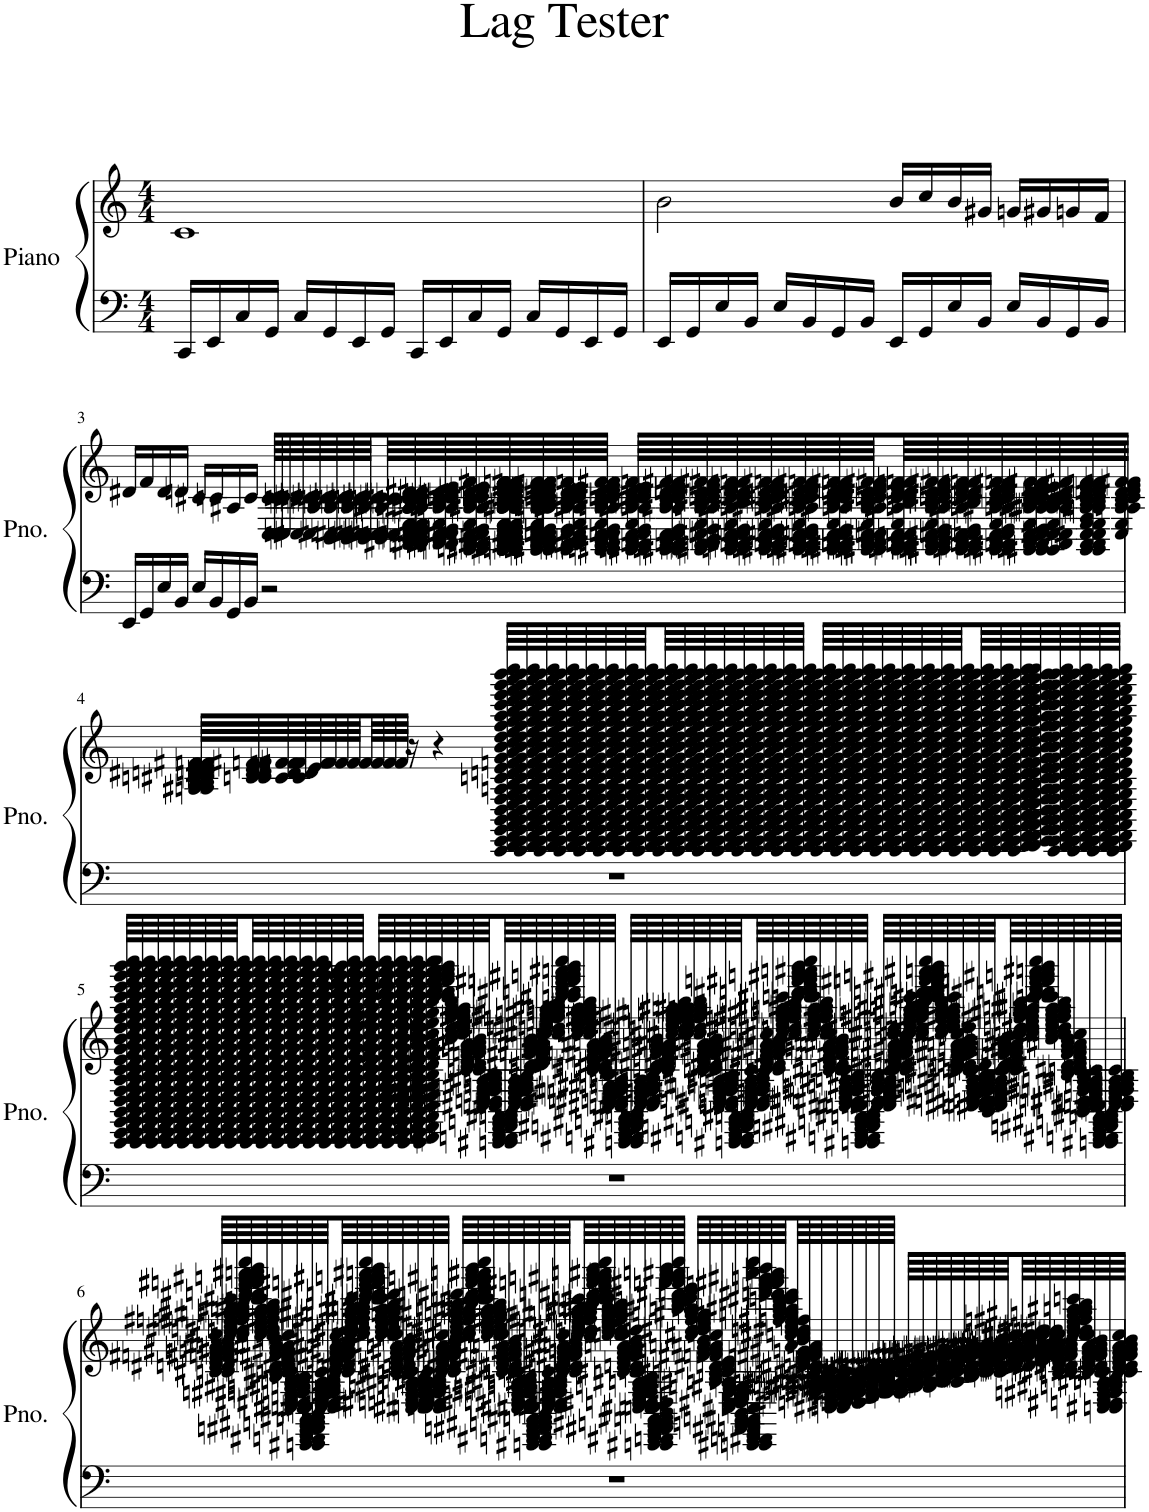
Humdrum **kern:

**kern	**kern
*part1	*part1
*staff2	*staff1
*I"Piano	*
*I'Pno.	*
*clefF4	*clefG2
*k[]	*k[]
*M4/4	*M4/4
=1	=1
16CC/LL	1c
16EE/	.
16C/	.
16GG/JJ	.
16C/LL	.
16GG/	.
16EE/	.
16GG/JJ	.
16CC/LL	.
16EE/	.
16C/	.
16GG/JJ	.
16C/LL	.
16GG/	.
16EE/	.
16GG/JJ	.
=2	=2
16EE/LL	2b\
16GG/	.
16E/	.
16BB/JJ	.
16E/LL	.
16BB/	.
16GG/	.
16BB/JJ	.
16EE/LL	16b/LL
16GG/	16cc/
16E/	16b/
16BB/JJ	16g#X/JJ
16E/LL	16gn/LL
16BB/	16g#X/
16GG/	16gn/
16BB/JJ	16f/JJ
!!LO:LB:g=z
=3	=3
16EE/LL	16d#X/LL
16GG/	16f/
16E/	16d#/
16BB/JJ	16dn/JJ
16E/LL	16c#X/LL
16BB/	16cn/
16GG/	16A#X/
16BB/JJ	16c/JJ
2r	64C/ 64c/LLLL
.	64C/ 64c/
.	64C/ 64c/
.	64Cn/ 64C#X/ 64cn/ 64c#X/
.	64A#/ 64cn/ 64c#X/
.	64BB/ 64Cn/ 64C#X/ 64A#/ 64cn/ 64c#X/
.	64BB/ 64Cn/ 64C#X/ 64A#/ 64cn/ 64c#X/
.	64BB/ 64Cn/ 64C#X/ 64A#/ 64cn/ 64c#X/
.	64BB/ 64Cn/ 64C#X/ 64A#/ 64cn/ 64c#X/
.	64AAn/ 64AAn/ 64AAn/ 64AA#X/ 64AA#X/ 64AA#X/ 64BB/ 64BB/ 64BB/ 64Cn/ 64Cn/ 64Cn/ 64C#X/ 64D/ 64D/ 64D/ 64E/ 64E/ 64E/ 64E/ 64An/ 64An/ 64An/ 64An/ 64A#X/ 64A#X/ 64A#X/ 64A#X/ 64cn/ 64cn/ 64cn/ 64cn/ 64c#X/ 64c#X/ 64c#X/ 64c#X/ 64d#X/ 64d#/ 64d#/ 64d#/
.	64AAn/ 64AA#X/ 64BB/ 64Cn/ 64C#X/ 64D/ 64E/ 64An/ 64A#X/ 64B/ 64cn/ 64c#X/ 64dn/ 64d#X/ 64e/
.	64GGn/ 64GG#X/ 64AAn/ 64AA#X/ 64BB/ 64Cn/ 64C#X/ 64D/ 64E/ 64An/ 64A#X/ 64B/ 64cn/ 64c#X/ 64dn/ 64d#X/ 64e/ 64f/
.	64GGn/ 64GGn/ 64GGn/ 64GGn/ 64GGn/ 64GGn/ 64GG#X/ 64GG#X/ 64GG#X/ 64GG#X/ 64GG#X/ 64GG#X/ 64AAn/ 64AAn/ 64AAn/ 64AAn/ 64AAn/ 64AAn/ 64AA#X/ 64AA#X/ 64AA#X/ 64AA#X/ 64AA#X/ 64AA#X/ 64BB/ 64BB/ 64BB/ 64BB/ 64BB/ 64BB/ 64Cn/ 64Cn/ 64Cn/ 64Cn/ 64Cn/ 64Cn/ 64C#X/ 64C#X/ 64C#X/ 64C#X/ 64C#X/ 64D/ 64D/ 64D/ 64D/ 64D/ 64E/ 64E/ 64E/ 64E/ 64E/ 64An/ 64An/ 64An/ 64An/ 64An/ 64An/ 64A#X/ 64B/ 64B/ 64B/ 64B/ 64B/ 64B/ 64cn/ 64cn/ 64cn/ 64cn/ 64cn/ 64cn/ 64c#X/ 64c#X/ 64c#X/ 64c#X/ 64c#X/ 64c#X/ 64dn/ 64dn/ 64dn/ 64dn/ 64dn/ 64dn/ 64d#X/ 64d#X/ 64d#X/ 64d#X/ 64e/ 64e/ 64e/ 64e/ 64e/ 64e/ 64fn/ 64fn/ 64fn/ 64fn/ 64fn/ 64fn/ 64f#X/ 64f#X/ 64f#X/ 64f#X/ 64f#X/ 64f#X/
.	64GGn/ 64GG#X/ 64GG#X/ 64AAn/ 64AAn/ 64AA#X/ 64AA#X/ 64BB/ 64BB/ 64Cn/ 64Cn/ 64C#X/ 64D/ 64D/ 64E/ 64An/ 64An/ 64A#X/ 64A#X/ 64B/ 64B/ 64cn/ 64cn/ 64c#X/ 64c#X/ 64dn/ 64dn/ 64d#X/ 64e/ 64e/ 64fn/ 64fn/ 64f#X/ 64f#X/
.	64GG#/ 64AAn/ 64AA#X/ 64BB/ 64Cn/ 64C#X/ 64D/ 64E/ 64An/ 64A#X/ 64B/ 64cn/ 64c#X/ 64dn/ 64d#X/ 64e/ 64f#/
.	64GGn/ 64GG#X/ 64AAn/ 64AA#X/ 64BB/ 64Cn/ 64C#X/ 64D/ 64E/ 64An/ 64A#X/ 64B/ 64cn/ 64c#X/ 64dn/ 64d#X/ 64e/ 64fn/ 64f#X/JJJJ
.	64GGn/ 64GG#X/ 64AAn/ 64AA#X/ 64BB/ 64Cn/ 64C#X/ 64D/ 64E/ 64An/ 64A#X/ 64B/ 64cn/ 64c#X/ 64dn/ 64d#X/ 64e/ 64f#/LLLL
.	64GGn/ 64GG#X/ 64AAn/ 64AA#X/ 64BB/ 64Cn/ 64C#X/ 64D/ 64An/ 64A#X/ 64B/ 64cn/ 64c#X/ 64dn/ 64d#X/ 64e/ 64fn/ 64f#X/
.	64GG#/ 64AAn/ 64AA#X/ 64BB/ 64C#/ 64D/ 64E/ 64An/ 64A#X/ 64B/ 64cn/ 64c#X/ 64dn/ 64d#X/ 64e/ 64fn/ 64f#X/
.	64GGn/ 64GG#X/ 64AAn/ 64AA#X/ 64BB/ 64Cn/ 64C#X/ 64D/ 64E/ 64A#/ 64B/ 64cn/ 64c#X/ 64dn/ 64d#X/ 64e/ 64fn/ 64f#X/
.	64GGn/ 64GG#X/ 64AAn/ 64AA#X/ 64BB/ 64Cn/ 64C#X/ 64D/ 64E/ 64An/ 64A#X/ 64B/ 64cn/ 64c#X/ 64dn/ 64d#X/ 64e/ 64fn/ 64f#X/
.	64GGn/ 64GG#X/ 64AAn/ 64AA#X/ 64BB/ 64Cn/ 64C#X/ 64D/ 64E/ 64An/ 64A#X/ 64B/ 64cn/ 64c#X/ 64dn/ 64d#X/ 64e/ 64fn/ 64f#X/
.	64GGn/ 64GG#X/ 64AAn/ 64AA#X/ 64BB/ 64Cn/ 64C#X/ 64D/ 64E/ 64An/ 64A#X/ 64B/ 64cn/ 64c#X/ 64dn/ 64d#X/ 64e/ 64fn/ 64f#X/
.	64GGn/ 64GG#X/ 64AAn/ 64AA#X/ 64BB/ 64Cn/ 64C#X/ 64E/ 64An/ 64A#X/ 64B/ 64cn/ 64c#X/ 64dn/ 64d#X/ 64e/ 64fn/ 64f#X/
.	64GGn/ 64GG#X/ 64AAn/ 64AA#X/ 64BB/ 64Cn/ 64C#X/ 64E/ 64A#/ 64B/ 64cn/ 64c#X/ 64dn/ 64d#X/ 64e/ 64fn/ 64f#X/
.	64GGn/ 64GG#X/ 64AAn/ 64AA#X/ 64BB/ 64Cn/ 64C#X/ 64D/ 64E/ 64An/ 64A#X/ 64B/ 64cn/ 64c#X/ 64dn/ 64d#X/ 64e/ 64fn/ 64f#X/
.	64GGn/ 64GG#X/ 64AAn/ 64AA#X/ 64BB/ 64Cn/ 64C#X/ 64D/ 64A#/ 64B/ 64cn/ 64c#X/ 64dn/ 64d#X/ 64e/ 64fn/ 64f#X/
.	64GGn/ 64GG#X/ 64AAn/ 64AA#X/ 64BB/ 64Cn/ 64C#X/ 64D/ 64E/ 64An/ 64A#X/ 64B/ 64cn/ 64c#X/ 64dn/ 64d#X/ 64e/ 64fn/ 64f#X/
.	64GGn/ 64GG#X/ 64AAn/ 64AA#X/ 64BB/ 64Cn/ 64C#X/ 64D/ 64E/ 64An/ 64A#X/ 64B/ 64cn/ 64c#X/ 64dn/ 64d#X/ 64e/ 64fn/ 64f#X/
.	64GG#/ 64AA#/ 64Cn/ 64C#X/ 64E/ 64An/ 64A#X/ 64B/ 64cn/ 64c#X/ 64d#/ 64e/ 64f#/
.	64GG#/ 64GG#/ 64AA#/ 64AA#/ 64Cn/ 64Cn/ 64C#X/ 64C#X/ 64E/ 64E/ 64F/ 64An/ 64An/ 64A#X/ 64B/ 64B/ 64cn/ 64cn/ 64c#X/ 64c#X/ 64dn/ 64dn/ 64d#X/ 64d#X/ 64e/ 64e/ 64fn/ 64fn/ 64f#X/ 64f#X/
.	64C#/ 64E/ 64An/ 64A#X/ 64B/ 64cn/ 64c#X/ 64dn/ 64d#X/ 64e/ 64fn/ 64f#X/JJJJ
!!LO:LB:g=z
=4	=4
1r	64An/ 64An/ 64A#X/ 64B/ 64B/ 64cn/ 64cn/ 64c#X/ 64c#X/ 64dn/ 64dn/ 64d#X/ 64e/ 64e/ 64fn/ 64fn/ 64f#X/ 64f#X/LLLL
.	64cn/ 64c#X/ 64dn/ 64d#X/ 64e/ 64fn/ 64f#X/
.	64c#/ 64d#/ 64fn/ 64f#X/
.	64c#/ 64d#/ 64f#/
.	64e/ 64f#/
.	64f#/
.	64f#/
.	64f#/
.	64f#/
.	64f#/
.	64f#/
.	64f#/JJJJ
.	16r
.	4r
.	64CC/ 64DD/ 64EE/ 64FF/ 64GG/ 64AA/ 64BB/ 64C/ 64D/ 64E/ 64F/ 64G/ 64An/ 64B/ 64cn/ 64dn/ 64e/ 64fn/ 64g/ 64a/ 64b/ 64cc/ 64dd/ 64ee/ 64ff/ 64gg/ 64aa/ 64bb/ 64ccc/ 64ddd/ 64eee/ 64fff/ 64ggg/ 64aaa/ 64bbb/ 64cccc/LLLL
.	64CC/ 64DD/ 64EE/ 64FF/ 64GG/ 64AA/ 64BB/ 64C/ 64D/ 64E/ 64F/ 64G/ 64A/ 64B/ 64c/ 64d/ 64e/ 64f/ 64g/ 64a/ 64b/ 64cc/ 64dd/ 64ee/ 64ff/ 64gg/ 64aa/ 64bb/ 64ccc/ 64ddd/ 64eee/ 64fff/ 64ggg/ 64aaa/ 64bbb/ 64cccc/
.	64CC/ 64DD/ 64EE/ 64FF/ 64GG/ 64AA/ 64BB/ 64C/ 64D/ 64E/ 64F/ 64G/ 64A/ 64B/ 64c/ 64d/ 64e/ 64f/ 64g/ 64a/ 64b/ 64cc/ 64dd/ 64ee/ 64ff/ 64gg/ 64aa/ 64bb/ 64ccc/ 64ddd/ 64eee/ 64fff/ 64ggg/ 64aaa/ 64bbb/ 64cccc/
.	64CC/ 64DD/ 64EE/ 64FF/ 64GG/ 64AA/ 64BB/ 64C/ 64D/ 64E/ 64F/ 64G/ 64A/ 64B/ 64c/ 64d/ 64e/ 64f/ 64g/ 64a/ 64b/ 64cc/ 64dd/ 64ee/ 64ff/ 64gg/ 64aa/ 64bb/ 64ccc/ 64ddd/ 64eee/ 64fff/ 64ggg/ 64aaa/ 64bbb/ 64cccc/
.	64CC/ 64DD/ 64EE/ 64FF/ 64GG/ 64AA/ 64BB/ 64C/ 64D/ 64E/ 64F/ 64G/ 64A/ 64B/ 64c/ 64d/ 64e/ 64f/ 64g/ 64a/ 64b/ 64cc/ 64dd/ 64ee/ 64ff/ 64gg/ 64aa/ 64bb/ 64ccc/ 64ddd/ 64eee/ 64fff/ 64ggg/ 64aaa/ 64bbb/ 64cccc/
.	64CC/ 64DD/ 64EE/ 64FF/ 64GG/ 64AA/ 64BB/ 64C/ 64D/ 64E/ 64F/ 64G/ 64A/ 64B/ 64c/ 64d/ 64e/ 64f/ 64g/ 64a/ 64b/ 64cc/ 64dd/ 64ee/ 64ff/ 64gg/ 64aa/ 64bb/ 64ccc/ 64ddd/ 64eee/ 64fff/ 64ggg/ 64aaa/ 64bbb/ 64cccc/
.	64CC/ 64DD/ 64EE/ 64FF/ 64GG/ 64AA/ 64BB/ 64C/ 64D/ 64E/ 64F/ 64G/ 64A/ 64B/ 64c/ 64d/ 64e/ 64f/ 64g/ 64a/ 64b/ 64cc/ 64dd/ 64ee/ 64ff/ 64gg/ 64aa/ 64bb/ 64ccc/ 64ddd/ 64eee/ 64fff/ 64ggg/ 64aaa/ 64bbb/ 64cccc/
.	64CC/ 64DD/ 64EE/ 64FF/ 64GG/ 64AA/ 64BB/ 64C/ 64D/ 64E/ 64F/ 64G/ 64A/ 64B/ 64c/ 64d/ 64e/ 64f/ 64g/ 64a/ 64b/ 64cc/ 64dd/ 64ee/ 64ff/ 64gg/ 64aa/ 64bb/ 64ccc/ 64ddd/ 64eee/ 64fff/ 64ggg/ 64aaa/ 64bbb/ 64cccc/
.	64CC/ 64DD/ 64EE/ 64FF/ 64GG/ 64AA/ 64BB/ 64C/ 64D/ 64E/ 64F/ 64G/ 64A/ 64B/ 64c/ 64d/ 64e/ 64f/ 64g/ 64a/ 64b/ 64cc/ 64dd/ 64ee/ 64ff/ 64gg/ 64aa/ 64bb/ 64ccc/ 64ddd/ 64eee/ 64fff/ 64ggg/ 64aaa/ 64bbb/ 64cccc/
.	64CC/ 64DD/ 64EE/ 64FF/ 64GG/ 64AA/ 64BB/ 64C/ 64D/ 64E/ 64F/ 64G/ 64A/ 64B/ 64c/ 64d/ 64e/ 64f/ 64g/ 64a/ 64b/ 64cc/ 64dd/ 64ee/ 64ff/ 64gg/ 64aa/ 64bb/ 64ccc/ 64ddd/ 64eee/ 64fff/ 64ggg/ 64aaa/ 64bbb/ 64cccc/
.	64CC/ 64DD/ 64EE/ 64FF/ 64GG/ 64AA/ 64BB/ 64C/ 64D/ 64E/ 64F/ 64G/ 64A/ 64B/ 64c/ 64d/ 64e/ 64f/ 64g/ 64a/ 64b/ 64cc/ 64dd/ 64ee/ 64ff/ 64gg/ 64aa/ 64bb/ 64ccc/ 64ddd/ 64eee/ 64fff/ 64ggg/ 64aaa/ 64bbb/ 64cccc/
.	64CC/ 64DD/ 64EE/ 64FF/ 64GG/ 64AA/ 64BB/ 64C/ 64D/ 64E/ 64F/ 64G/ 64A/ 64B/ 64c/ 64d/ 64e/ 64f/ 64g/ 64a/ 64b/ 64cc/ 64dd/ 64ee/ 64ff/ 64gg/ 64aa/ 64bb/ 64ccc/ 64ddd/ 64eee/ 64fff/ 64ggg/ 64aaa/ 64bbb/ 64cccc/
.	64CC/ 64DD/ 64EE/ 64FF/ 64GG/ 64AA/ 64BB/ 64C/ 64D/ 64E/ 64F/ 64G/ 64A/ 64B/ 64c/ 64d/ 64e/ 64f/ 64g/ 64a/ 64b/ 64cc/ 64dd/ 64ee/ 64ff/ 64gg/ 64aa/ 64bb/ 64ccc/ 64ddd/ 64eee/ 64fff/ 64ggg/ 64aaa/ 64bbb/ 64cccc/
.	64CC/ 64DD/ 64EE/ 64FF/ 64GG/ 64AA/ 64BB/ 64C/ 64D/ 64E/ 64F/ 64G/ 64A/ 64B/ 64c/ 64d/ 64e/ 64f/ 64g/ 64a/ 64b/ 64cc/ 64dd/ 64ee/ 64ff/ 64gg/ 64aa/ 64bb/ 64ccc/ 64ddd/ 64eee/ 64fff/ 64ggg/ 64aaa/ 64bbb/ 64cccc/
.	64CC/ 64DD/ 64EE/ 64FF/ 64GG/ 64AA/ 64BB/ 64C/ 64D/ 64E/ 64F/ 64G/ 64A/ 64B/ 64c/ 64d/ 64e/ 64f/ 64g/ 64a/ 64b/ 64cc/ 64dd/ 64ee/ 64ff/ 64gg/ 64aa/ 64bb/ 64ccc/ 64ddd/ 64eee/ 64fff/ 64ggg/ 64aaa/ 64bbb/ 64cccc/
.	64CC/ 64DD/ 64EE/ 64FF/ 64GG/ 64AA/ 64BB/ 64C/ 64D/ 64E/ 64F/ 64G/ 64A/ 64B/ 64c/ 64d/ 64e/ 64f/ 64g/ 64a/ 64b/ 64cc/ 64dd/ 64ee/ 64ff/ 64gg/ 64aa/ 64bb/ 64ccc/ 64ddd/ 64eee/ 64fff/ 64ggg/ 64aaa/ 64bbb/ 64cccc/JJJJ
.	64CC/ 64DD/ 64EE/ 64FF/ 64GG/ 64AA/ 64BB/ 64C/ 64D/ 64E/ 64F/ 64G/ 64A/ 64B/ 64c/ 64d/ 64e/ 64f/ 64g/ 64a/ 64b/ 64cc/ 64dd/ 64ee/ 64ff/ 64gg/ 64aa/ 64bb/ 64ccc/ 64ddd/ 64eee/ 64fff/ 64ggg/ 64aaa/ 64bbb/ 64cccc/LLLL
.	64CC/ 64DD/ 64EE/ 64FF/ 64GG/ 64AA/ 64BB/ 64C/ 64D/ 64E/ 64F/ 64G/ 64A/ 64B/ 64c/ 64d/ 64e/ 64f/ 64g/ 64a/ 64b/ 64cc/ 64dd/ 64ee/ 64ff/ 64gg/ 64aa/ 64bb/ 64ccc/ 64ddd/ 64eee/ 64fff/ 64ggg/ 64aaa/ 64bbb/ 64cccc/
.	64CC/ 64DD/ 64EE/ 64FF/ 64GG/ 64AA/ 64BB/ 64C/ 64D/ 64E/ 64F/ 64G/ 64A/ 64B/ 64c/ 64d/ 64e/ 64f/ 64g/ 64a/ 64b/ 64cc/ 64dd/ 64ee/ 64ff/ 64gg/ 64aa/ 64bb/ 64ccc/ 64ddd/ 64eee/ 64fff/ 64ggg/ 64aaa/ 64bbb/ 64cccc/
.	64CC/ 64DD/ 64EE/ 64FF/ 64GG/ 64AA/ 64BB/ 64C/ 64D/ 64E/ 64F/ 64G/ 64A/ 64B/ 64c/ 64d/ 64e/ 64f/ 64g/ 64a/ 64b/ 64cc/ 64dd/ 64ee/ 64ff/ 64gg/ 64aa/ 64bb/ 64ccc/ 64ddd/ 64eee/ 64fff/ 64ggg/ 64aaa/ 64bbb/ 64cccc/
.	64CC/ 64DD/ 64EE/ 64FF/ 64GG/ 64AA/ 64BB/ 64C/ 64D/ 64E/ 64F/ 64G/ 64A/ 64B/ 64c/ 64d/ 64e/ 64f/ 64g/ 64a/ 64b/ 64cc/ 64dd/ 64ee/ 64ff/ 64gg/ 64aa/ 64bb/ 64ccc/ 64ddd/ 64eee/ 64fff/ 64ggg/ 64aaa/ 64bbb/ 64cccc/
.	64CC/ 64DD/ 64EE/ 64FF/ 64GG/ 64AA/ 64BB/ 64C/ 64D/ 64E/ 64F/ 64G/ 64A/ 64B/ 64c/ 64d/ 64e/ 64f/ 64g/ 64a/ 64b/ 64cc/ 64dd/ 64ee/ 64ff/ 64gg/ 64aa/ 64bb/ 64ccc/ 64ddd/ 64eee/ 64fff/ 64ggg/ 64aaa/ 64bbb/ 64cccc/
.	64CC/ 64DD/ 64EE/ 64FF/ 64GG/ 64AA/ 64BB/ 64C/ 64D/ 64E/ 64F/ 64G/ 64A/ 64B/ 64c/ 64d/ 64e/ 64f/ 64g/ 64a/ 64b/ 64cc/ 64dd/ 64ee/ 64ff/ 64gg/ 64aa/ 64bb/ 64ccc/ 64ddd/ 64eee/ 64fff/ 64ggg/ 64aaa/ 64bbb/ 64cccc/
.	64CC/ 64DD/ 64EE/ 64FF/ 64GG/ 64AA/ 64BB/ 64C/ 64D/ 64E/ 64F/ 64G/ 64A/ 64B/ 64c/ 64d/ 64e/ 64f/ 64g/ 64a/ 64b/ 64cc/ 64dd/ 64ee/ 64ff/ 64gg/ 64aa/ 64bb/ 64ccc/ 64ddd/ 64eee/ 64fff/ 64ggg/ 64aaa/ 64bbb/ 64cccc/
.	64CC/ 64DD/ 64EE/ 64FF/ 64GG/ 64AA/ 64BB/ 64C/ 64D/ 64E/ 64F/ 64G/ 64A/ 64B/ 64c/ 64d/ 64e/ 64f/ 64g/ 64a/ 64b/ 64cc/ 64dd/ 64ee/ 64ff/ 64gg/ 64aa/ 64bb/ 64ccc/ 64ddd/ 64eee/ 64fff/ 64ggg/ 64aaa/ 64bbb/ 64cccc/
.	64CC/ 64DD/ 64EE/ 64FF/ 64GG/ 64AA/ 64BB/ 64C/ 64D/ 64E/ 64F/ 64G/ 64A/ 64B/ 64c/ 64d/ 64e/ 64f/ 64g/ 64a/ 64b/ 64cc/ 64dd/ 64ee/ 64ff/ 64gg/ 64aa/ 64bb/ 64ccc/ 64ddd/ 64eee/ 64fff/ 64ggg/ 64aaa/ 64bbb/ 64cccc/
.	64CC/ 64DD/ 64EE/ 64FF/ 64GG/ 64AA/ 64BB/ 64C/ 64D/ 64E/ 64F/ 64G/ 64A/ 64B/ 64c/ 64d/ 64e/ 64f/ 64g/ 64a/ 64b/ 64cc/ 64dd/ 64ee/ 64ff/ 64gg/ 64aa/ 64bb/ 64ccc/ 64ddd/ 64eee/ 64fff/ 64ggg/ 64aaa/ 64bbb/ 64cccc/
.	64DD/ 64EE/ 64FF/ 64GG/ 64AA/ 64BB/ 64C/ 64D/ 64E/ 64F/ 64G/ 64A/ 64B/ 64c/ 64d/ 64e/ 64f/ 64g/ 64a/ 64b/ 64cc/ 64dd/ 64ee/ 64ff/ 64gg/ 64aa/ 64bb/ 64ccc/ 64ddd/ 64eee/ 64fff/ 64ggg/ 64aaa/ 64bbb/ 64cccc/
.	64CC/ 64DD/ 64EE/ 64FF/ 64GG/ 64AA/ 64BB/ 64C/ 64D/ 64E/ 64F/ 64G/ 64A/ 64B/ 64c/ 64d/ 64e/ 64f/ 64g/ 64a/ 64b/ 64cc/ 64dd/ 64ee/ 64ff/ 64gg/ 64aa/ 64bb/ 64ccc/ 64ddd/ 64eee/ 64fff/ 64ggg/ 64aaa/ 64bbb/ 64cccc/
.	64CC/ 64DD/ 64EE/ 64FF/ 64GG/ 64AA/ 64BB/ 64C/ 64D/ 64E/ 64F/ 64G/ 64A/ 64B/ 64c/ 64d/ 64e/ 64f/ 64g/ 64a/ 64b/ 64cc/ 64dd/ 64ee/ 64ff/ 64gg/ 64aa/ 64bb/ 64ccc/ 64ddd/ 64eee/ 64fff/ 64ggg/ 64aaa/ 64bbb/ 64cccc/
.	64CC/ 64DD/ 64EE/ 64FF/ 64GG/ 64AA/ 64BB/ 64C/ 64D/ 64E/ 64F/ 64G/ 64A/ 64B/ 64c/ 64d/ 64e/ 64f/ 64g/ 64a/ 64b/ 64cc/ 64dd/ 64ee/ 64ff/ 64gg/ 64aa/ 64bb/ 64ccc/ 64ddd/ 64eee/ 64fff/ 64ggg/ 64aaa/ 64bbb/ 64cccc/
.	64CC/ 64DD/ 64EE/ 64FF/ 64GG/ 64AA/ 64BB/ 64C/ 64D/ 64E/ 64F/ 64G/ 64A/ 64B/ 64c/ 64d/ 64e/ 64f/ 64g/ 64a/ 64b/ 64cc/ 64dd/ 64ee/ 64ff/ 64gg/ 64aa/ 64bb/ 64ccc/ 64ddd/ 64eee/ 64fff/ 64ggg/ 64aaa/ 64bbb/ 64cccc/JJJJ
!!LO:LB:g=z
=5	=5
1r	64CC/ 64DD/ 64EE/ 64FF/ 64GG/ 64AA/ 64BB/ 64C/ 64D/ 64E/ 64F/ 64G/ 64A/ 64B/ 64c/ 64d/ 64e/ 64f/ 64g/ 64a/ 64b/ 64cc/ 64dd/ 64ee/ 64ff/ 64gg/ 64aa/ 64bb/ 64ccc/ 64ddd/ 64eee/ 64fff/ 64ggg/ 64aaa/ 64bbb/ 64cccc/LLLL
.	64CC/ 64DD/ 64EE/ 64FF/ 64GG/ 64AA/ 64BB/ 64C/ 64D/ 64E/ 64F/ 64G/ 64A/ 64B/ 64c/ 64d/ 64e/ 64f/ 64g/ 64a/ 64b/ 64cc/ 64dd/ 64ee/ 64ff/ 64gg/ 64aa/ 64bb/ 64ccc/ 64ddd/ 64eee/ 64fff/ 64ggg/ 64aaa/ 64bbb/ 64cccc/
.	64CC/ 64DD/ 64EE/ 64FF/ 64GG/ 64AA/ 64BB/ 64C/ 64D/ 64E/ 64F/ 64G/ 64A/ 64B/ 64c/ 64d/ 64e/ 64f/ 64g/ 64a/ 64b/ 64cc/ 64dd/ 64ee/ 64ff/ 64gg/ 64aa/ 64bb/ 64ccc/ 64ddd/ 64eee/ 64fff/ 64ggg/ 64aaa/ 64bbb/ 64cccc/
.	64CC/ 64DD/ 64EE/ 64FF/ 64GG/ 64AA/ 64BB/ 64C/ 64D/ 64E/ 64F/ 64G/ 64A/ 64B/ 64c/ 64d/ 64e/ 64f/ 64g/ 64a/ 64b/ 64cc/ 64dd/ 64ee/ 64ff/ 64gg/ 64aa/ 64bb/ 64ccc/ 64ddd/ 64eee/ 64fff/ 64ggg/ 64aaa/ 64bbb/ 64cccc/
.	64CC/ 64DD/ 64EE/ 64FF/ 64GG/ 64AA/ 64BB/ 64C/ 64D/ 64E/ 64F/ 64G/ 64A/ 64B/ 64c/ 64d/ 64e/ 64f/ 64g/ 64a/ 64b/ 64cc/ 64dd/ 64ee/ 64ff/ 64gg/ 64aa/ 64bb/ 64ccc/ 64ddd/ 64eee/ 64fff/ 64ggg/ 64aaa/ 64bbb/ 64cccc/
.	64CC/ 64DD/ 64EE/ 64FF/ 64GG/ 64AA/ 64BB/ 64C/ 64D/ 64E/ 64F/ 64G/ 64A/ 64B/ 64c/ 64d/ 64e/ 64f/ 64g/ 64a/ 64b/ 64cc/ 64dd/ 64ee/ 64ff/ 64gg/ 64aa/ 64bb/ 64ccc/ 64ddd/ 64eee/ 64fff/ 64ggg/ 64aaa/ 64bbb/ 64cccc/
.	64CC/ 64DD/ 64EE/ 64FF/ 64GG/ 64AA/ 64BB/ 64C/ 64D/ 64E/ 64F/ 64G/ 64A/ 64B/ 64c/ 64d/ 64e/ 64f/ 64g/ 64a/ 64b/ 64cc/ 64dd/ 64ee/ 64ff/ 64gg/ 64aa/ 64bb/ 64ccc/ 64ddd/ 64eee/ 64fff/ 64ggg/ 64aaa/ 64bbb/ 64cccc/
.	64CC/ 64DD/ 64EE/ 64FF/ 64GG/ 64AA/ 64BB/ 64C/ 64D/ 64E/ 64F/ 64G/ 64A/ 64B/ 64c/ 64d/ 64e/ 64f/ 64g/ 64a/ 64b/ 64cc/ 64dd/ 64ee/ 64ff/ 64gg/ 64aa/ 64bb/ 64ccc/ 64ddd/ 64eee/ 64fff/ 64ggg/ 64aaa/ 64bbb/ 64cccc/
.	64CC/ 64DD/ 64EE/ 64FF/ 64GG/ 64AA/ 64BB/ 64C/ 64D/ 64E/ 64F/ 64G/ 64A/ 64B/ 64c/ 64d/ 64e/ 64f/ 64g/ 64a/ 64b/ 64cc/ 64dd/ 64ee/ 64ff/ 64gg/ 64aa/ 64bb/ 64ccc/ 64ddd/ 64eee/ 64fff/ 64ggg/ 64aaa/ 64bbb/ 64cccc/
.	64CC/ 64DD/ 64EE/ 64FF/ 64GG/ 64AA/ 64BB/ 64C/ 64D/ 64E/ 64F/ 64G/ 64A/ 64B/ 64c/ 64d/ 64e/ 64f/ 64g/ 64a/ 64b/ 64cc/ 64dd/ 64ee/ 64ff/ 64gg/ 64aa/ 64bb/ 64ccc/ 64ddd/ 64eee/ 64fff/ 64ggg/ 64aaa/ 64bbb/ 64cccc/
.	64CC/ 64DD/ 64EE/ 64FF/ 64GG/ 64AA/ 64BB/ 64C/ 64D/ 64E/ 64F/ 64G/ 64A/ 64B/ 64c/ 64d/ 64e/ 64f/ 64g/ 64a/ 64b/ 64cc/ 64dd/ 64ee/ 64ff/ 64gg/ 64aa/ 64bb/ 64ccc/ 64ddd/ 64eee/ 64fff/ 64ggg/ 64aaa/ 64bbb/ 64cccc/
.	64CC/ 64DD/ 64EE/ 64FF/ 64GG/ 64AA/ 64BB/ 64C/ 64D/ 64E/ 64F/ 64G/ 64A/ 64B/ 64c/ 64d/ 64e/ 64f/ 64g/ 64a/ 64b/ 64cc/ 64dd/ 64ee/ 64ff/ 64gg/ 64aa/ 64bb/ 64ccc/ 64ddd/ 64eee/ 64fff/ 64ggg/ 64aaa/ 64bbb/ 64cccc/
.	64CC/ 64DD/ 64EE/ 64FF/ 64GG/ 64AA/ 64BB/ 64C/ 64D/ 64E/ 64F/ 64G/ 64A/ 64B/ 64c/ 64d/ 64e/ 64f/ 64g/ 64a/ 64b/ 64cc/ 64dd/ 64ee/ 64ff/ 64gg/ 64aa/ 64bb/ 64ccc/ 64ddd/ 64eee/ 64fff/ 64ggg/ 64aaa/ 64bbb/ 64cccc/
.	64CC/ 64DD/ 64EE/ 64FF/ 64GG/ 64AA/ 64BB/ 64C/ 64D/ 64E/ 64F/ 64G/ 64A/ 64B/ 64c/ 64d/ 64e/ 64f/ 64g/ 64a/ 64b/ 64cc/ 64dd/ 64ee/ 64ff/ 64gg/ 64aa/ 64bb/ 64ccc/ 64ddd/ 64eee/ 64fff/ 64ggg/ 64aaa/ 64bbb/
.	64CC/ 64DD/ 64EE/ 64FF/ 64GG/ 64AA/ 64BB/ 64C/ 64D/ 64E/ 64F/ 64G/ 64A/ 64B/ 64c/ 64d/ 64e/ 64f/ 64g/ 64a/ 64b/ 64cc/ 64dd/ 64ee/ 64ff/ 64gg/ 64aa/ 64bb/ 64ccc/ 64ddd/ 64eee/ 64fff/ 64ggg/ 64aaa/ 64bbb/ 64cccc/
.	64CC/ 64DD/ 64EE/ 64FF/ 64GG/ 64AA/ 64BB/ 64C/ 64D/ 64E/ 64F/ 64G/ 64A/ 64B/ 64c/ 64d/ 64e/ 64f/ 64g/ 64a/ 64b/ 64cc/ 64dd/ 64ee/ 64ff/ 64gg/ 64aa/ 64bb/ 64ccc/ 64ddd/ 64eee/ 64fff/ 64ggg/ 64aaa/ 64bbb/ 64cccc/JJJJ
.	64CC/ 64DD/ 64EE/ 64FF/ 64GG/ 64AA/ 64BB/ 64C/ 64D/ 64E/ 64F/ 64G/ 64A/ 64B/ 64c/ 64d/ 64e/ 64f/ 64g/ 64a/ 64b/ 64cc/ 64dd/ 64ee/ 64ff/ 64gg/ 64aa/ 64bb/ 64ccc/ 64ddd/ 64eee/ 64fff/ 64ggg/ 64aaa/ 64bbb/ 64cccc/LLLL
.	64CC/ 64DD/ 64EE/ 64FF/ 64GG/ 64AA/ 64BB/ 64C/ 64D/ 64E/ 64F/ 64G/ 64A/ 64B/ 64c/ 64d/ 64e/ 64f/ 64g/ 64a/ 64b/ 64cc/ 64dd/ 64ee/ 64ff/ 64gg/ 64aa/ 64bb/ 64ccc/ 64ddd/ 64eee/ 64fff/ 64ggg/ 64aaa/ 64bbb/ 64cccc/
.	64CC/ 64DD/ 64EE/ 64FF/ 64GG/ 64AA/ 64BB/ 64C/ 64D/ 64E/ 64F/ 64G/ 64A/ 64B/ 64c/ 64d/ 64e/ 64f/ 64g/ 64a/ 64b/ 64cc/ 64dd/ 64ee/ 64ff/ 64gg/ 64aa/ 64bb/ 64ccc/ 64ddd/ 64eee/ 64fff/ 64ggg/ 64aaa/ 64bbb/ 64cccc/
.	64CC/ 64DD/ 64EE/ 64FF/ 64GG/ 64AA/ 64BB/ 64C/ 64D/ 64E/ 64F/ 64G/ 64A/ 64B/ 64c/ 64d/ 64e/ 64f/ 64g/ 64a/ 64b/ 64cc/ 64dd/ 64ee/ 64ff/ 64gg/ 64aa/ 64bb/ 64ccc/ 64ddd/ 64eee/ 64fff/ 64ggg/ 64aaa/ 64bbb/ 64cccc/
.	64cccn/ 64ccc#X/ 64dddn/ 64ddd#X/ 64eee/ 64fffn/ 64fff#X/ 64gggn/ 64ggg#X/ 64aaan/ 64aaa#X/ 64bbb/ 64cccc/
.	64b/ 64ccn/ 64cc#X/ 64ddn/ 64dd#X/ 64ee/ 64ffn/ 64ff#X/ 64ggn/ 64gg#X/ 64aan/ 64aa#X/ 64bb/
.	64cn/ 64c#X/ 64dn/ 64d#X/ 64e/ 64fn/ 64f#X/ 64gn/ 64g#X/ 64an/ 64a#X/ 64b/
.	64Cn/ 64C#X/ 64Dn/ 64D#X/ 64E/ 64Fn/ 64F#X/ 64Gn/ 64G#X/ 64An/ 64A#X/ 64B/
.	64CCn/ 64CC#X/ 64DDn/ 64DD#X/ 64EE/ 64FFn/ 64FF#X/ 64GGn/ 64GG#X/ 64AAn/ 64AA#X/ 64BB/
.	64Cn/ 64C#X/ 64Dn/ 64D#X/ 64E/ 64Fn/ 64F#X/ 64Gn/ 64G#X/ 64An/ 64A#X/ 64B/
.	64cn/ 64dn/ 64d#X/ 64e/ 64fn/ 64f#X/ 64gn/ 64g#X/ 64an/ 64a#X/ 64b/ 64ccn/
.	64ccn/ 64cc#X/ 64ddn/ 64dd#X/ 64ee/ 64ffn/ 64ff#X/ 64ggn/ 64gg#X/ 64aan/ 64aa#X/ 64bb/
.	64cccn/ 64ccc#X/ 64dddn/ 64ddd#X/ 64eee/ 64fffn/ 64fff#X/ 64gggn/ 64ggg#X/ 64aaan/ 64aaa#X/ 64bbb/ 64cccc/
.	64ccn/ 64cc#X/ 64ddn/ 64dd#X/ 64ee/ 64ffn/ 64ff#X/ 64ggn/ 64gg#X/ 64aan/ 64aa#X/ 64bb/
.	64cn/ 64c#X/ 64dn/ 64d#X/ 64e/ 64fn/ 64f#X/ 64gn/ 64g#X/ 64an/ 64a#X/ 64b/
.	64Cn/ 64C#X/ 64Dn/ 64D#X/ 64E/ 64Fn/ 64F#X/ 64Gn/ 64G#X/ 64An/ 64B/JJJJ
.	64CCn/ 64CC#X/ 64DDn/ 64DD#X/ 64EE/ 64FFn/ 64FF#X/ 64GGn/ 64GG#X/ 64AAn/ 64AA#X/ 64BB/LLLL
.	64Cn/ 64C#X/ 64Dn/ 64D#X/ 64E/ 64Fn/ 64F#X/ 64Gn/ 64G#X/ 64An/ 64A#X/ 64B/
.	64cn/ 64c#X/ 64c#X/ 64dn/ 64d#X/ 64e/ 64fn/ 64f#X/ 64gn/ 64g#X/ 64an/ 64a#X/ 64b/
.	64ccn/ 64cc#X/ 64ddn/ 64dd#X/ 64ee/ 64ffn/ 64ff#X/ 64ggn/ 64gg#X/ 64aan/ 64aa#X/ 64bb/
.	64ccn/ 64cc#X/ 64ddn/ 64dd#X/ 64ee/ 64ffn/ 64ff#X/ 64ggn/ 64gg#X/ 64aan/ 64aa#X/ 64bb/
.	64cn/ 64c#X/ 64dn/ 64d#X/ 64e/ 64fn/ 64f#X/ 64gn/ 64g#X/ 64an/ 64a#X/ 64b/
.	64Cn/ 64C#X/ 64Dn/ 64D#X/ 64E/ 64Fn/ 64F#X/ 64Gn/ 64G#X/ 64An/ 64A#X/ 64B/
.	64CCn/ 64CC#X/ 64DDn/ 64DD#X/ 64EE/ 64FFn/ 64FF#X/ 64GGn/ 64GG#X/ 64AAn/ 64AA#X/ 64BB/
.	64Cn/ 64C#X/ 64Dn/ 64D#X/ 64E/ 64Fn/ 64F#X/ 64Gn/ 64G#X/ 64An/ 64A#X/ 64B/ 64cn/
.	64cn/ 64c#X/ 64dn/ 64d#X/ 64e/ 64fn/ 64f#X/ 64gn/ 64g#X/ 64an/ 64a#X/ 64b/ 64ccn/
.	64ccn/ 64cc#X/ 64ddn/ 64dd#X/ 64ee/ 64ffn/ 64ff#X/ 64ggn/ 64gg#X/ 64aan/ 64aa#X/ 64bb/ 64cccn/
.	64cccn/ 64ccc#X/ 64dddn/ 64ddd#X/ 64ddd#X/ 64eee/ 64fffn/ 64fff#X/ 64gggn/ 64ggg#X/ 64aaan/ 64aaa#X/ 64bbb/ 64cccc/
.	64ccn/ 64cc#X/ 64ddn/ 64dd#X/ 64ee/ 64ffn/ 64ff#X/ 64ggn/ 64gg#X/ 64aan/ 64aa#X/ 64bb/ 64cccn/
.	64cn/ 64c#X/ 64dn/ 64d#X/ 64e/ 64fn/ 64f#X/ 64gn/ 64g#X/ 64an/ 64a#X/ 64b/ 64ccn/
.	64Cn/ 64C#X/ 64Dn/ 64D#X/ 64E/ 64Fn/ 64F#X/ 64Gn/ 64G#X/ 64An/ 64A#X/ 64B/ 64cn/
.	64CCn/ 64CC#X/ 64DDn/ 64DD#X/ 64EE/ 64FFn/ 64FF#X/ 64GGn/ 64GG#X/ 64AAn/ 64AA#X/ 64BB/ 64Cn/JJJJ
.	64Cn/ 64C#X/ 64C#X/ 64Dn/ 64D#X/ 64E/ 64Fn/ 64F#X/ 64Gn/ 64G#X/ 64An/ 64A#X/ 64B/ 64c/LLLL
.	64cn/ 64c#X/ 64dn/ 64d#X/ 64e/ 64fn/ 64f#X/ 64gn/ 64g#X/ 64an/ 64a#X/ 64b/ 64ccn/ 64cc#X/ 64ddn/
.	64ccn/ 64cc#X/ 64ddn/ 64dd#X/ 64ee/ 64ffn/ 64ff#X/ 64ggn/ 64gg#X/ 64aan/ 64aa#X/ 64bb/ 64ccc/ 64dddn/
.	64bb/ 64cccn/ 64ccc#X/ 64dddn/ 64ddd#X/ 64eee/ 64fffn/ 64fff#X/ 64gggn/ 64ggg#X/ 64ggg#X/ 64aaan/ 64aaa#X/ 64bbb/ 64cccc/
.	64ccn/ 64ddn/ 64dd#X/ 64ee/ 64ffn/ 64ff#X/ 64ggn/ 64gg#X/ 64aan/ 64aa#X/ 64bb/ 64cccn/
.	64cn/ 64c#X/ 64dn/ 64d#X/ 64e/ 64fn/ 64f#X/ 64gn/ 64g#X/ 64an/ 64a#X/ 64b/ 64cc/ 64ddn/
.	64Cn/ 64C#X/ 64Dn/ 64D#X/ 64E/ 64Fn/ 64F#X/ 64Gn/ 64G#X/ 64An/ 64A#X/ 64B/ 64cn/ 64dn/
.	64BB/ 64Cn/ 64C#X/ 64Dn/ 64D#X/ 64E/ 64Fn/ 64F#X/ 64Gn/ 64G#X/ 64An/ 64A#X/ 64B/ 64c/
.	64cn/ 64c#X/ 64dn/ 64d#X/ 64d#X/ 64e/ 64fn/ 64f#X/ 64gn/ 64g#X/ 64an/ 64a#X/ 64b/ 64cc/
.	64ccn/ 64cc#X/ 64cc#X/ 64ddn/ 64dd#X/ 64ee/ 64ffn/ 64ff#X/ 64ggn/ 64gg#X/ 64aan/ 64aa#X/ 64bb/ 64ccc/
.	64cccn/ 64ccc#X/ 64dddn/ 64ddd#X/ 64eee/ 64fffn/ 64fff#X/ 64gggn/ 64ggg#X/ 64aaan/ 64aaa#X/ 64bbb/ 64cccc/
.	64b/ 64ccn/ 64cc#X/ 64ddn/ 64dd#X/ 64dd#X/ 64ee/ 64ffn/ 64ff#X/ 64ggn/ 64gg#X/ 64aan/ 64aa#X/ 64bb/ 64cccn/
.	64B/ 64cn/ 64c#X/ 64dn/ 64d#X/ 64e/ 64fn/ 64f#X/ 64gn/ 64g#X/ 64an/ 64a#X/ 64b/ 64ccn/
.	64BB/ 64Cn/ 64C#X/ 64Dn/ 64D#X/ 64E/ 64Fn/ 64F#X/ 64Gn/ 64G#X/ 64An/ 64A#X/ 64B/ 64cn/
.	64CCn/ 64CC#X/ 64DDn/ 64DD#X/ 64EE/ 64FFn/ 64FF#X/ 64GGn/ 64GG#X/ 64AAn/ 64AA#X/ 64BB/ 64Cn/
.	64Cn/ 64C#X/ 64Dn/ 64D#X/ 64E/ 64Fn/ 64F#X/ 64Gn/ 64G#X/ 64An/ 64A#X/ 64B/ 64c/JJJJ
!!LO:LB:g=z
=6	=6
1r	64cn/ 64c#X/ 64dn/ 64d#X/ 64e/ 64fn/ 64f#X/ 64gn/ 64g#X/ 64an/ 64a#X/ 64b/ 64cc/LLLL
.	64ccn/ 64cc#X/ 64ddn/ 64dd#X/ 64ee/ 64ffn/ 64ff#X/ 64ggn/ 64gg#X/ 64aan/ 64aa#X/ 64bb/ 64ccc/
.	64cccn/ 64ccc#X/ 64dddn/ 64ddd#X/ 64eee/ 64fffn/ 64fff#X/ 64gggn/ 64ggg#X/ 64aaan/ 64aaa#X/ 64bbb/ 64cccc/
.	64ccn/ 64cc#X/ 64ddn/ 64dd#X/ 64ee/ 64ffn/ 64ff#X/ 64ggn/ 64gg#X/ 64aan/ 64aa#X/ 64bb/ 64cccn/
.	64B/ 64cn/ 64c#X/ 64dn/ 64d#X/ 64e/ 64fn/ 64f#X/ 64gn/ 64g#X/ 64an/ 64a#X/ 64b/ 64ccn/
.	64Cn/ 64C#X/ 64Dn/ 64D#X/ 64E/ 64Fn/ 64F#X/ 64Gn/ 64G#X/ 64An/ 64A#X/ 64B/ 64cn/
.	64CCn/ 64CC#X/ 64DDn/ 64DD#X/ 64EE/ 64FFn/ 64FF#X/ 64GGn/ 64GG#X/ 64AAn/ 64AA#X/ 64BB/ 64Cn/
.	64Cn/ 64C#X/ 64Dn/ 64D#X/ 64E/ 64Fn/ 64F#X/ 64Gn/ 64G#X/ 64An/ 64A#X/ 64B/ 64c/
.	64cn/ 64c#X/ 64dn/ 64d#X/ 64e/ 64fn/ 64f#X/ 64gn/ 64g#X/ 64an/ 64a#X/ 64b/ 64cc/ 64ddn/
.	64ccn/ 64cc#X/ 64ddn/ 64dd#X/ 64ee/ 64ffn/ 64ff#X/ 64ggn/ 64gg#X/ 64aan/ 64aa#X/ 64bb/ 64ccc/
.	64cccn/ 64ccc#X/ 64dddn/ 64ddd#X/ 64eee/ 64fffn/ 64fff#X/ 64gggn/ 64ggg#X/ 64aaan/ 64aaa#X/ 64bbb/ 64cccc/
.	64ccn/ 64cc#X/ 64ddn/ 64dd#X/ 64ee/ 64ffn/ 64ff#X/ 64ggn/ 64gg#X/ 64aan/ 64aa#X/ 64bb/ 64cccn/ 64dddn/
.	64cn/ 64c#X/ 64dn/ 64d#X/ 64e/ 64fn/ 64f#X/ 64gn/ 64g#X/ 64an/ 64a#X/ 64b/ 64ccn/
.	64Cn/ 64C#X/ 64Dn/ 64D#X/ 64E/ 64Fn/ 64F#X/ 64Gn/ 64G#X/ 64An/ 64A#X/ 64B/ 64cn/
.	64Cn/ 64C#X/ 64Dn/ 64D#X/ 64E/ 64Fn/ 64F#X/ 64Gn/ 64G#X/ 64An/ 64A#X/ 64B/ 64c/
.	64cn/ 64c#X/ 64dn/ 64d#X/ 64e/ 64fn/ 64f#X/ 64gn/ 64g#X/ 64an/ 64a#X/ 64b/ 64cc/JJJJ
.	64b/ 64ccn/ 64cc#X/ 64cc#X/ 64ddn/ 64dd#X/ 64ee/ 64ffn/ 64ff#X/ 64ff#X/ 64ggn/ 64gg#X/ 64aan/ 64aa#X/ 64bb/ 64ccc/ 64ddd/LLLL
.	64bb/ 64cccn/ 64ccc#X/ 64dddn/ 64ddd#X/ 64eee/ 64fffn/ 64fff#X/ 64gggn/ 64ggg#X/ 64aaan/ 64aaa#X/ 64bbb/ 64cccc/
.	64ccn/ 64cc#X/ 64ddn/ 64dd#X/ 64ee/ 64ffn/ 64ff#X/ 64ggn/ 64gg#X/ 64aan/ 64aa#X/ 64bb/ 64cccn/
.	64cn/ 64c#X/ 64dn/ 64d#X/ 64e/ 64fn/ 64f#X/ 64gn/ 64g#X/ 64an/ 64a#X/ 64b/ 64ccn/
.	64Cn/ 64C#X/ 64Dn/ 64D#X/ 64E/ 64Fn/ 64F#X/ 64Gn/ 64G#X/ 64An/ 64A#X/ 64B/ 64cn/
.	64CCn/ 64CC#X/ 64DDn/ 64DD#X/ 64EE/ 64FFn/ 64FF#X/ 64GGn/ 64GG#X/ 64AAn/ 64AA#X/ 64BB/ 64Cn/
.	64Cn/ 64C#X/ 64Dn/ 64D#X/ 64E/ 64Fn/ 64F#X/ 64Gn/ 64G#X/ 64An/ 64A#X/ 64B/ 64c/ 64dn/
.	64cn/ 64c#X/ 64dn/ 64d#X/ 64e/ 64fn/ 64f#X/ 64gn/ 64g#X/ 64an/ 64a#X/ 64b/ 64cc/
.	64ccn/ 64cc#X/ 64ddn/ 64dd#X/ 64ee/ 64ffn/ 64ff#X/ 64ggn/ 64gg#X/ 64aan/ 64aa#X/ 64bb/ 64ccc/
.	64bb/ 64cccn/ 64ccc#X/ 64dddn/ 64ddd#X/ 64eee/ 64fffn/ 64fff#X/ 64gggn/ 64ggg#X/ 64aaan/ 64aaa#X/ 64bbb/ 64cccc/
.	64ccn/ 64cc#X/ 64ddn/ 64dd#X/ 64ee/ 64ffn/ 64ff#X/ 64ggn/ 64gg#X/ 64aan/ 64aa#X/ 64bb/ 64cccn/
.	64cn/ 64c#X/ 64dn/ 64d#X/ 64e/ 64fn/ 64f#X/ 64gn/ 64g#X/ 64an/ 64a#X/ 64b/ 64ccn/ 64ddn/
.	64Cn/ 64C#X/ 64Dn/ 64D#X/ 64E/ 64Fn/ 64F#X/ 64Gn/ 64G#X/ 64An/ 64A#X/ 64B/ 64cn/
.	64CCn/ 64CC#X/ 64DDn/ 64DD#X/ 64EE/ 64FFn/ 64FF#X/ 64GGn/ 64GG#X/ 64AAn/ 64AA#X/ 64BB/ 64Cn/ 64Dn/
.	64fffn/ 64fff#X/ 64gggn/ 64ggg#X/ 64aaan/ 64aaa#X/ 64bbb/ 64cccc/
.	64aan/ 64aa#X/ 64bb/ 64cccn/ 64ccc#X/ 64dddn/ 64ddd#X/ 64eee/JJJJ
.	64cc#X/ 64ddn/ 64dd#X/ 64ee/ 64ffn/ 64ff#X/ 64ggn/ 64gg#X/ 64aan/LLLL
.	64fn/ 64f#X/ 64gn/ 64g#X/ 64an/ 64a#X/ 64b/ 64ccn/
.	64An/ 64A#X/ 64B/ 64cn/ 64c#X/ 64dn/ 64d#X/ 64e/
.	64C#X/ 64Dn/ 64D#X/ 64E/ 64Fn/ 64F#X/ 64Gn/ 64G#X/ 64An/
.	64FFn/ 64FF#X/ 64GGn/ 64GG#X/ 64AAn/ 64AA#X/ 64BB/ 64Cn/
.	64CCn/ 64CC#X/ 64DDn/ 64DD#X/ 64EE/ 64aaa#/ 64bbb/ 64cccc/
.	64dddn/ 64ddd#X/ 64eee/ 64fffn/ 64fff#X/ 64gggn/ 64ggg#X/ 64aaan/
.	64ffn/ 64ff#X/ 64ggn/ 64gg#X/ 64aan/ 64aa#X/ 64bb/ 64cccn/ 64ccc#X/ 64dddn/
.	64a#/ 64b/ 64ccn/ 64cc#X/ 64ddn/ 64dd#X/ 64ee/ 64ffn/
.	64dn/ 64d#X/ 64e/ 64fn/ 64f#X/ 64gn/ 64g#X/ 64an/
.	64F#/ 64Gn/ 64G#X/ 64An/ 64A#X/ 64B/ 64cn/ 64c#X/ 64dn/
.	64Cn/ 64C#X/ 64Dn/ 64D#X/ 64E/ 64Fn/ 64F#X/ 64Gn/ 64G#X/ 64An/ 64A#X/ 64B/ 64cn/
.	64Dn/ 64D#X/ 64E/ 64Fn/ 64F#X/ 64Gn/ 64G#X/ 64An/ 64A#X/ 64B/ 64cn/ 64c#X/
.	64D#/ 64E/ 64Fn/ 64F#X/ 64Gn/ 64G#X/ 64An/ 64A#X/ 64B/ 64cn/ 64c#X/ 64d/
.	64E/ 64Fn/ 64F#X/ 64G#/ 64An/ 64A#X/ 64B/ 64cn/ 64c#X/ 64dn/ 64d#X/
.	64Fn/ 64F#X/ 64Gn/ 64G#X/ 64An/ 64A#X/ 64B/ 64cn/ 64c#X/ 64dn/ 64d#X/ 64e/JJJJ
.	64F#/ 64Gn/ 64G#X/ 64An/ 64A#X/ 64B/ 64cn/ 64c#X/ 64dn/ 64d#X/ 64e/ 64fn/LLLL
.	64Gn/ 64G#X/ 64An/ 64A#X/ 64B/ 64cn/ 64c#X/ 64dn/ 64d#X/ 64e/ 64fn/ 64f#X/
.	64G#/ 64An/ 64A#X/ 64B/ 64cn/ 64c#X/ 64dn/ 64d#X/ 64e/ 64fn/ 64f#X/ 64gn/
.	64An/ 64A#X/ 64B/ 64cn/ 64c#X/ 64dn/ 64d#X/ 64e/ 64fn/ 64f#X/ 64gn/ 64g#X/
.	64A#/ 64B/ 64cn/ 64c#X/ 64dn/ 64d#X/ 64e/ 64fn/ 64f#X/ 64gn/ 64g#X/ 64a/
.	64B/ 64cn/ 64c#X/ 64dn/ 64d#X/ 64e/ 64fn/ 64f#X/ 64gn/ 64g#X/ 64an/ 64a#X/
.	64cn/ 64c#X/ 64dn/ 64d#X/ 64e/ 64fn/ 64f#X/ 64gn/ 64g#X/ 64an/ 64a#X/ 64b/
.	64c#/ 64dn/ 64d#X/ 64e/ 64fn/ 64f#X/ 64gn/ 64g#X/ 64an/ 64a#X/ 64b/ 64ccn/
.	64dn/ 64d#X/ 64e/ 64fn/ 64f#X/ 64gn/ 64g#X/ 64an/ 64a#X/ 64b/ 64ccn/ 64cc#X/
.	64d#/ 64e/ 64fn/ 64f#X/ 64gn/ 64g#X/ 64an/ 64a#X/ 64b/ 64ccn/ 64cc#X/ 64ddn/
.	64e/ 64fn/ 64f#X/ 64gn/ 64g#X/ 64an/ 64a#X/ 64b/ 64ccn/ 64cc#X/ 64ddn/ 64dd#X/
.	64cn/ 64c#X/ 64dn/ 64d#X/ 64e/ 64fn/ 64f#X/ 64gn/ 64g#X/ 64an/ 64a#X/ 64b/ 64ccn/
.	64ccn/ 64cc#X/ 64ddn/ 64dd#X/ 64ee/ 64ffn/ 64ff#X/ 64ggn/ 64gg#X/ 64aan/ 64aa#X/ 64bb/ 64cccn/
.	64cn/ 64c#X/ 64dn/ 64d#X/ 64e/ 64fn/ 64f#X/ 64gn/ 64g#X/ 64an/ 64a#X/ 64b/ 64ccn/
.	64Cn/ 64C#X/ 64Dn/ 64D#X/ 64E/ 64Fn/ 64F#X/ 64Gn/ 64G#X/ 64An/ 64A#X/ 64B/ 64cn/
.	64cn/ 64c#X/ 64dn/ 64d#X/ 64e/ 64fn/ 64f#X/ 64gn/ 64g#X/ 64an/ 64a#X/ 64b/ 64cc/JJJJ
=	=
*-	*-
